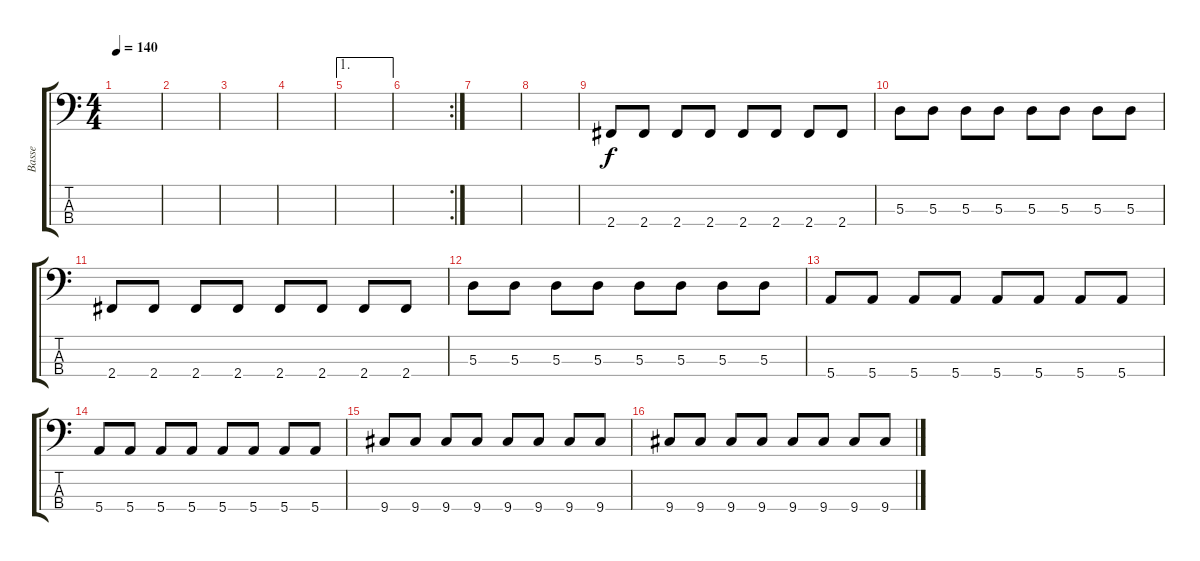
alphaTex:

\track ("Basse" "Basse") {instrument electricbassfinger}
\staff {score tabs}
\tuning (G2 D2 A1 E1) {hide}
\ts (4 4)
\tempo 140
\clef f4
\ks c
|
|
|
|
\ae 1
|
\rc 2
|
|
|
2.4.8 2.4.8 2.4.8 2.4.8 2.4.8 2.4.8 2.4.8 2.4.8 |
5.3.8 5.3.8 5.3.8 5.3.8 5.3.8 5.3.8 5.3.8 5.3.8 |
2.4.8 2.4.8 2.4.8 2.4.8 2.4.8 2.4.8 2.4.8 2.4.8 |
5.3.8 5.3.8 5.3.8 5.3.8 5.3.8 5.3.8 5.3.8 5.3.8 |
5.4.8 5.4.8 5.4.8 5.4.8 5.4.8 5.4.8 5.4.8 5.4.8 |
5.4.8 5.4.8 5.4.8 5.4.8 5.4.8 5.4.8 5.4.8 5.4.8 |
9.4.8 9.4.8 9.4.8 9.4.8 9.4.8 9.4.8 9.4.8 9.4.8 |
9.4.8 9.4.8 9.4.8 9.4.8 9.4.8 9.4.8 9.4.8 9.4.8
